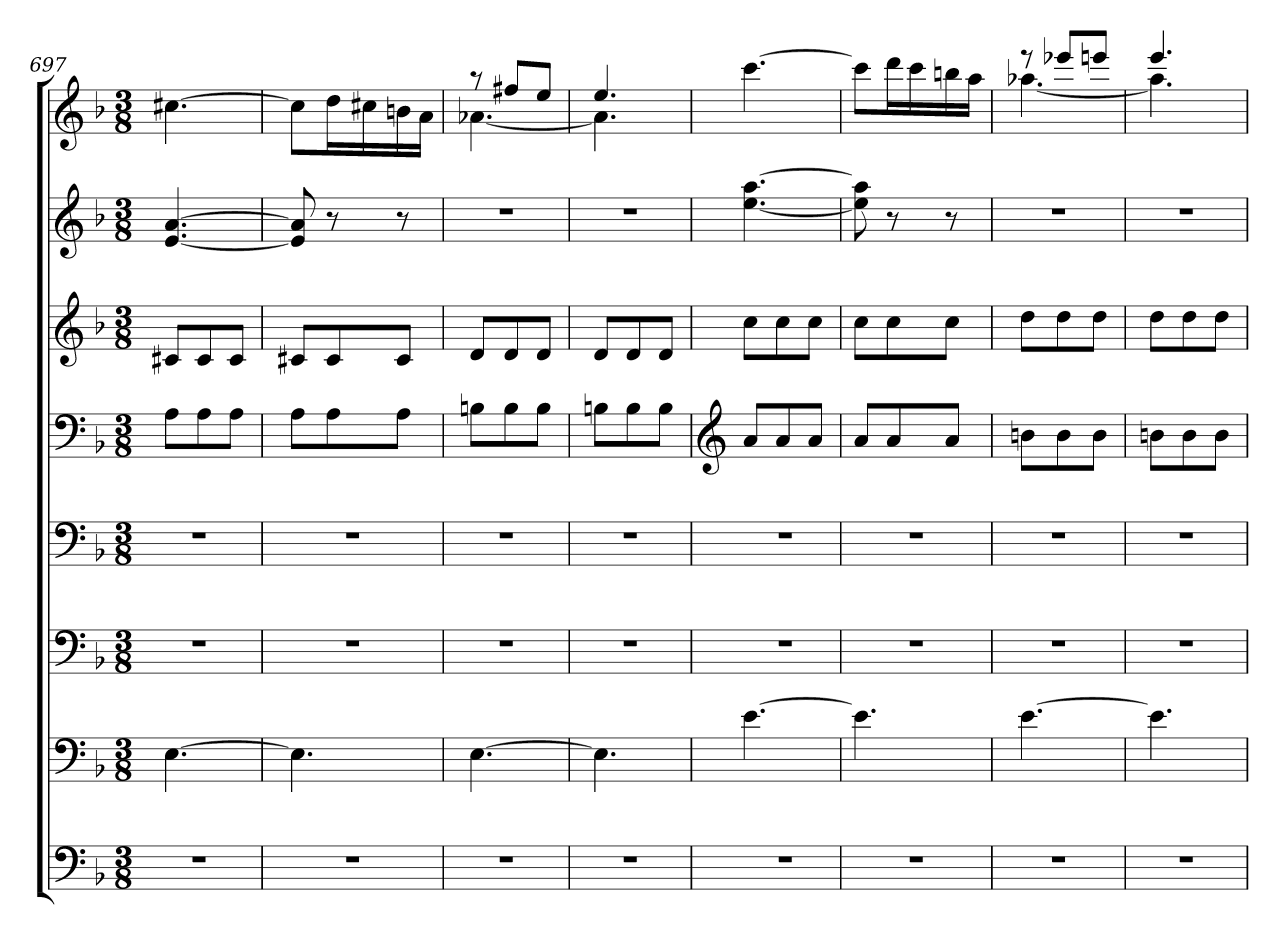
**kern	**kern	**kern	**kern	**kern	**kern	**kern	**kern
*part5	*part5	*part4	*part4	*part3	*part3	*part2	*part1
*staff8	*staff7	*staff6	*staff5	*staff4	*staff3	*staff2	*staff1
*clefF4	*clefF4	*clefF4	*clefF4	*clefF4	*clefG2	*clefG2	*clefG2
*k[b-]	*k[b-]	*k[b-]	*k[b-]	*k[b-]	*k[b-]	*k[b-]	*k[b-]
*M3/8	*M3/8	*M3/8	*M3/8	*M3/8	*M3/8	*M3/8	*M3/8
*MM154	*MM154	*MM154	*MM154	*MM154	*MM154	*MM154	*MM154
=697	=697	=697	=697	=697	=697	=697	=697
4.r	[4.E\	4.r	4.r	8A\L	8c#X/L	[4.e/ [4.a/	[4.cc#X\
.	.	.	.	8A\	8c#/	.	.
.	.	.	.	8A\J	8c#/J	.	.
=698	=698	=698	=698	=698	=698	=698	=698
4.r	4.E\]	4.r	4.r	8A\L	8c#X/L	8e/] 8a/]	8cc#\L]
.	.	.	.	8A\	8c#/	8r	16dd\L
.	.	.	.	.	.	.	16cc#X\
.	.	.	.	8A\J	8c#/J	8r	16bn\
.	.	.	.	.	.	.	16a\JJ
=699	=699	=699	=699	=699	=699	=699	=699
*	*	*	*	*	*	*	*^
4.r	[4.E\	4.r	4.r	8Bn\L	8d/L	4.r	8r	[4.a-X\
.	.	.	.	8B\	8d/	.	8ff#X/L	.
.	.	.	.	8B\J	8d/J	.	8ee/J	.
!!LO:PB:g=z	!!
=700	=700	=700	=700	=700	=700	=700	=700	=700
4.r	4.E\]	4.r	4.r	8Bn\L	8d/L	4.r	4.ee/	4.a-\]
.	.	.	.	8B\	8d/	.	.	.
.	.	.	.	8B\J	8d/J	.	.	.
*	*	*	*	*	*	*	*v	*v
=701	=701	=701	=701	=701	=701	=701	=701
*	*	*	*	*clefG2	*	*	*
*	*	*	*	*	*	*	*MM154
4.r	[4.e\	4.r	4.r	8a/L	8cc\L	[4.ee\ [4.aa\	[4.ccc\
.	.	.	.	8a/	8cc\	.	.
.	.	.	.	8a/J	8cc\J	.	.
=702	=702	=702	=702	=702	=702	=702	=702
4.r	4.e\]	4.r	4.r	8a/L	8cc\L	8ee\] 8aa\]	8ccc\L]
.	.	.	.	8a/	8cc\	8r	16ddd\L
.	.	.	.	.	.	.	16ccc\
.	.	.	.	8a/J	8cc\J	8r	16bbn\
.	.	.	.	.	.	.	16aa\JJ
=703	=703	=703	=703	=703	=703	=703	=703
*	*	*	*	*	*	*	*^
4.r	[4.e\	4.r	4.r	8bn\L	8dd\L	4.r	8r	[4.aa-X\
.	.	.	.	8b\	8dd\	.	8eee-X/L	.
.	.	.	.	8b\J	8dd\J	.	8eeen/J	.
=704	=704	=704	=704	=704	=704	=704	=704	=704
4.r	4.e\]	4.r	4.r	8bn\L	8dd\L	4.r	4.eee/	4.aa-\]
.	.	.	.	8b\	8dd\	.	.	.
.	.	.	.	8b\J	8dd\J	.	.	.
*	*	*	*	*	*	*	*v	*v
=	=	=	=	=	=	=	=
*-	*-	*-	*-	*-	*-	*-	*-
